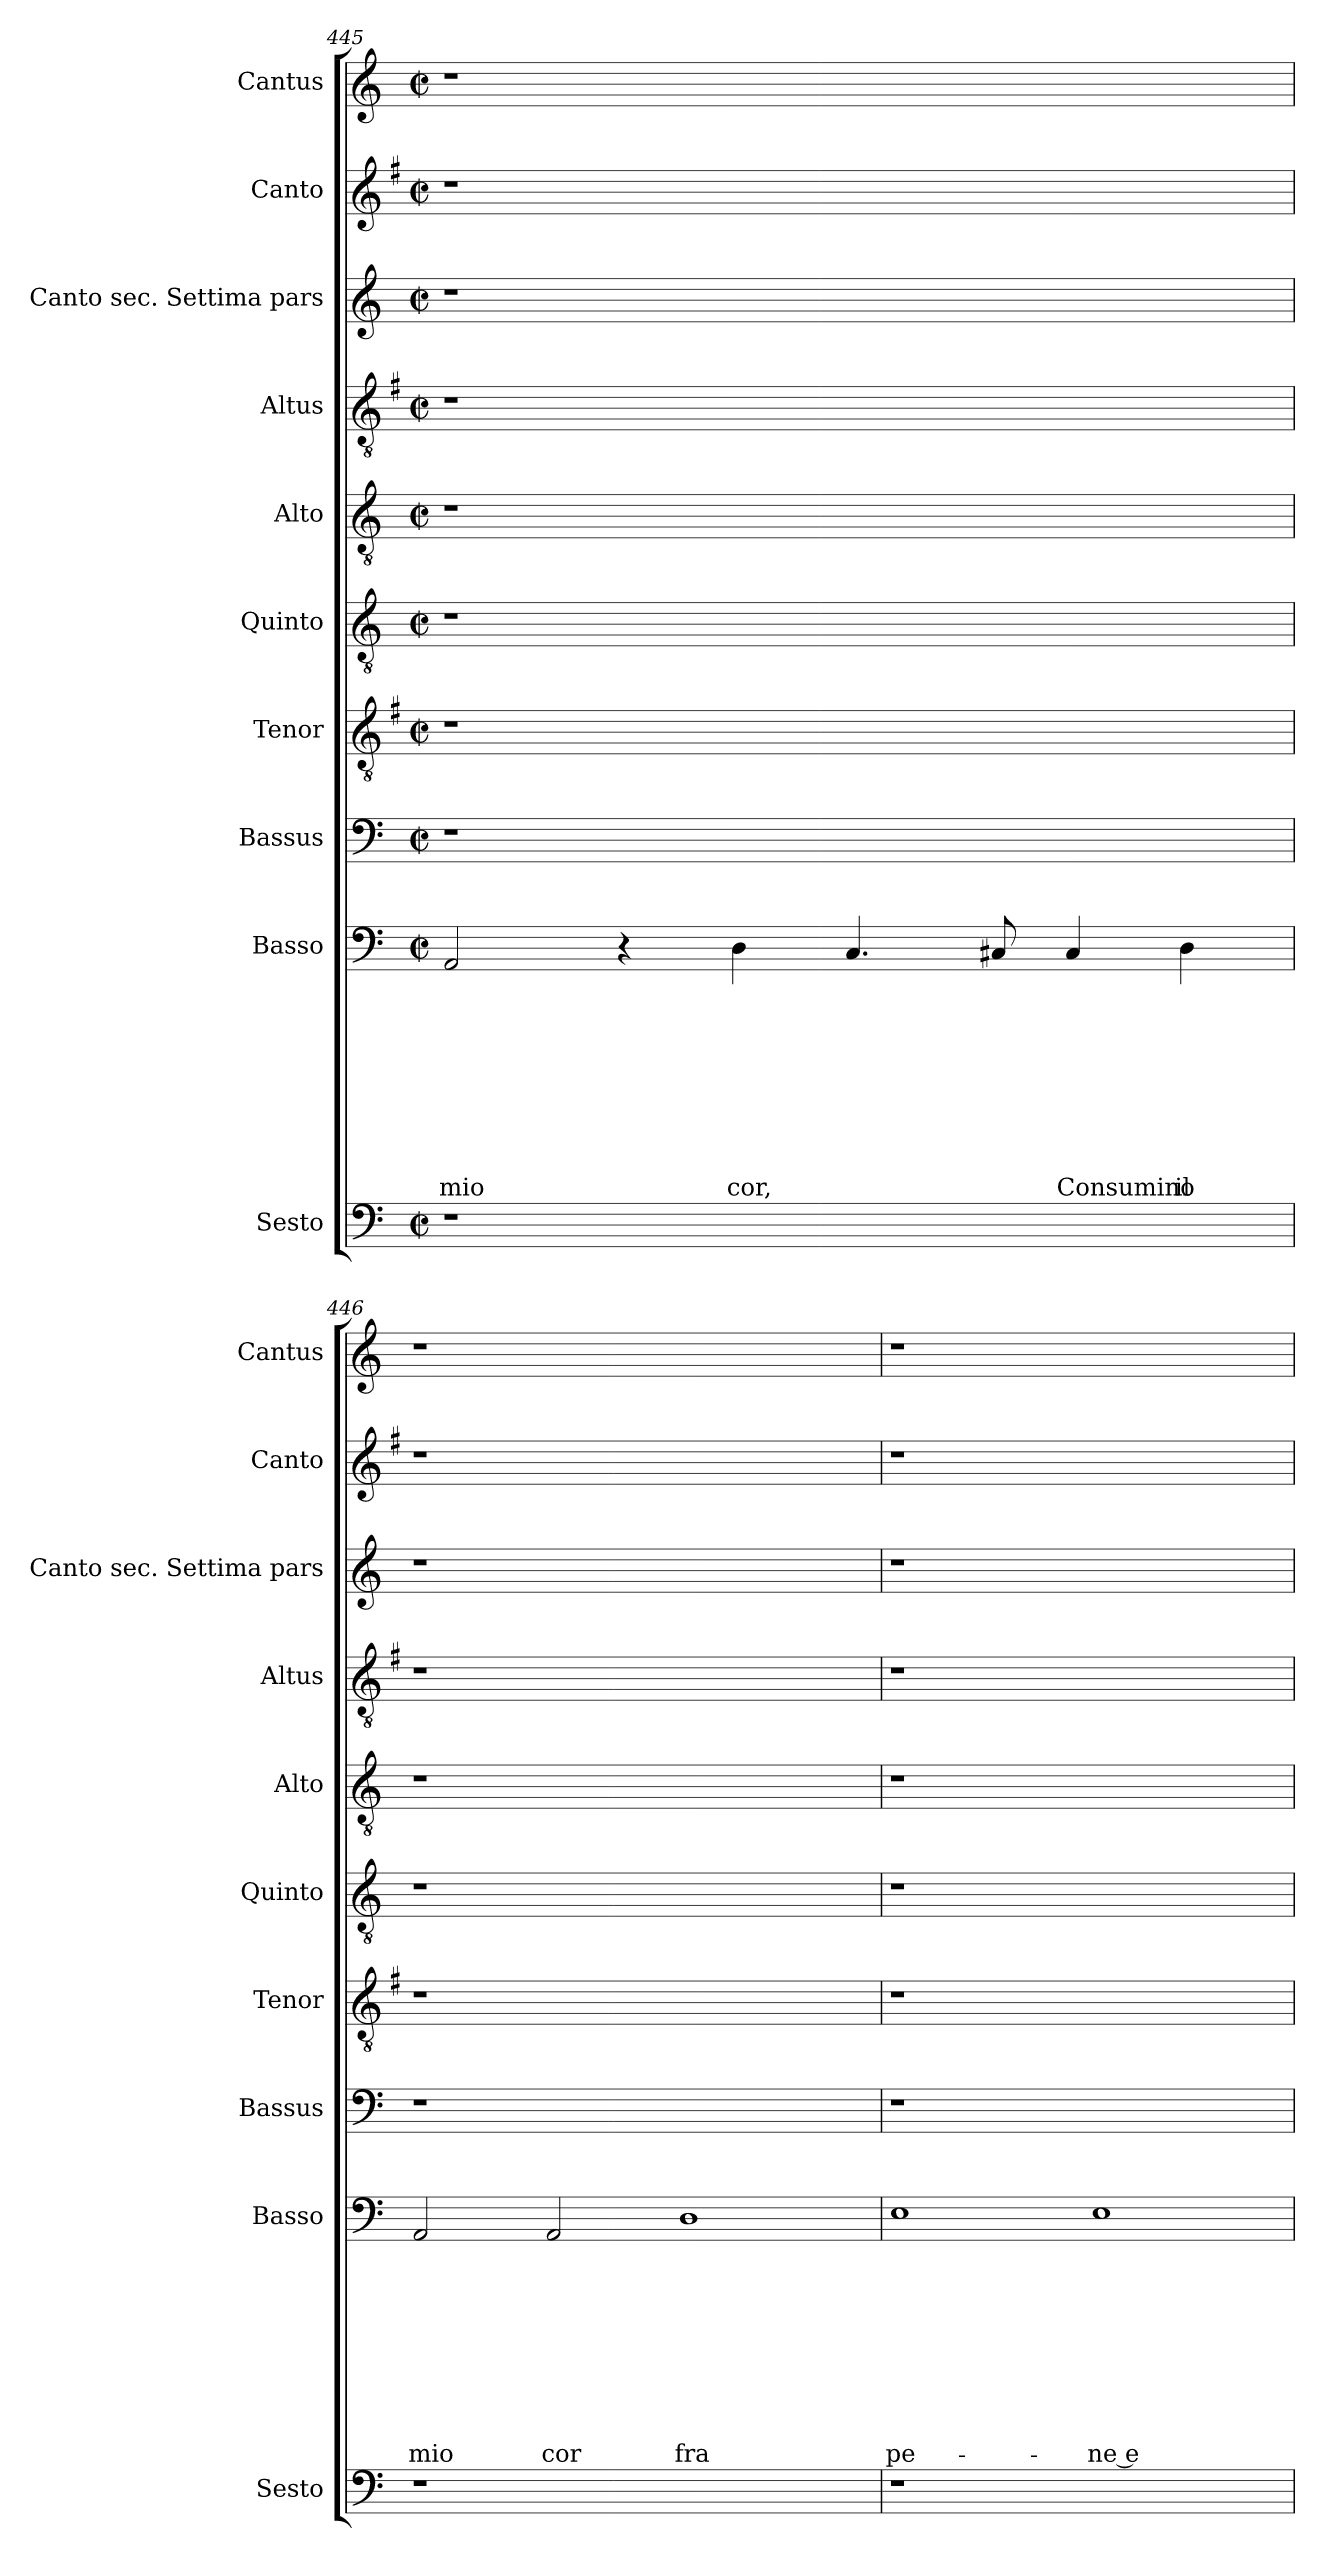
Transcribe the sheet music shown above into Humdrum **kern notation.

**kern	**kern	**text	**text	**text	**text	**text	**text	**text	**text	**text	**kern	**kern	**kern	**kern	**kern	**kern	**kern	**kern
*part10	*part9	*part9	*part9	*part9	*part9	*part9	*part9	*part9	*part9	*part9	*part8	*part7	*part6	*part5	*part4	*part3	*part2	*part1
*staff10	*staff9	*staff9	*staff9	*staff9	*staff9	*staff9	*staff9	*staff9	*staff9	*staff9	*staff8	*staff7	*staff6	*staff5	*staff4	*staff3	*staff2	*staff1
*I"Sesto	*I"Basso	*	*	*	*	*	*	*	*	*	*I"Bassus	*I"Tenor	*I"Quinto	*I"Alto	*I"Altus	*I"Canto sec. Settima pars	*I"Canto	*I"Cantus
*I'Sesto	*I'Basso	*	*	*	*	*	*	*	*	*	*I'Bassus	*I'Tenor	*I'Quinto	*I'Alto	*I'Altus	*I'Canto sec. Settima pars	*I'Canto	*I'Cantus
*clefF4	*clefF4	*	*	*	*	*	*	*	*	*	*clefF4	*clefGv2	*clefGv2	*clefGv2	*clefGv2	*clefG2	*clefG2	*clefG2
*k[]	*k[]	*	*	*	*	*	*	*	*	*	*k[]	*k[f#]	*k[]	*k[]	*k[f#]	*k[]	*k[f#]	*k[]
*C:	*C:	*	*	*	*	*	*	*	*	*	*C:	*G:	*C:	*C:	*G:	*C:	*G:	*C:
*M2/2	*M2/2	*	*	*	*	*	*	*	*	*	*M2/2	*M2/2	*M2/2	*M2/2	*M2/2	*M2/2	*M2/2	*M2/2
*met(c|)	*met(c|)	*	*	*	*	*	*	*	*	*	*met(c|)	*met(c|)	*met(c|)	*met(c|)	*met(c|)	*met(c|)	*met(c|)	*met(c|)
=445	=445	=445	=445	=445	=445	=445	=445	=445	=445	=445	=445	=445	=445	=445	=445	=445	=445	=445
!	!	!	!	!	!	!	!	!	!	!LO:LY:b	!	!	!	!	!	!	!	!
1r	2AA/	.	.	.	.	.	.	.	.	mio	1r	1r	1r	1r	1r	1r	1r	1r
.	4r	.	.	.	.	.	.	.	.	.	.	.	.	.	.	.	.	.
!	!	!	!	!	!	!	!	!	!	!LO:LY:b	!	!	!	!	!	!	!	!
.	4D\	.	.	.	.	.	.	.	.	cor,	.	.	.	.	.	.	.	.
1ryy	4.C/	.	.	.	.	.	.	.	.	.	1ryy	1ryy	1ryy	1ryy	1ryy	1ryy	1ryy	1ryy
.	8C#X/	.	.	.	.	.	.	.	.	.	.	.	.	.	.	.	.	.
!	!	!	!	!	!	!	!	!	!	!LO:LY:b	!	!	!	!	!	!	!	!
.	4C#/	.	.	.	.	.	.	.	.	Consumino	.	.	.	.	.	.	.	.
!	!	!	!	!	!	!	!	!	!	!LO:LY:b	!	!	!	!	!	!	!	!
.	4D\	.	.	.	.	.	.	.	.	il	.	.	.	.	.	.	.	.
=446	=446	=446	=446	=446	=446	=446	=446	=446	=446	=446	=446	=446	=446	=446	=446	=446	=446	=446
!	!	!	!	!	!	!	!	!	!	!LO:LY:b	!	!	!	!	!	!	!	!
1r	2AA/	.	.	.	.	.	.	.	.	mio	1r	1r	1r	1r	1r	1r	1r	1r
!	!	!	!	!	!	!	!	!	!	!LO:LY:b	!	!	!	!	!	!	!	!
.	2AA/	.	.	.	.	.	.	.	.	cor	.	.	.	.	.	.	.	.
!	!	!	!	!	!	!	!	!	!	!LO:LY:b	!	!	!	!	!	!	!	!
1ryy	1D	.	.	.	.	.	.	.	.	fra	1ryy	1ryy	1ryy	1ryy	1ryy	1ryy	1ryy	1ryy
=447	=447	=447	=447	=447	=447	=447	=447	=447	=447	=447	=447	=447	=447	=447	=447	=447	=447	=447
!	!	!	!	!	!	!	!	!	!	!LO:LY:b:rj	!	!	!	!	!	!	!	!
1r	1E	.	.	.	.	.	.	.	.	pe-	1r	1r	1r	1r	1r	1r	1r	1r
!	!	!	!	!	!	!	!	!	!	!LO:LY:b	!	!	!	!	!	!	!	!
1ryy	1E	.	.	.	.	.	.	.	.	-ne e	1ryy	1ryy	1ryy	1ryy	1ryy	1ryy	1ryy	1ryy
=	=	=	=	=	=	=	=	=	=	=	=	=	=	=	=	=	=	=
*-	*-	*-	*-	*-	*-	*-	*-	*-	*-	*-	*-	*-	*-	*-	*-	*-	*-	*-
